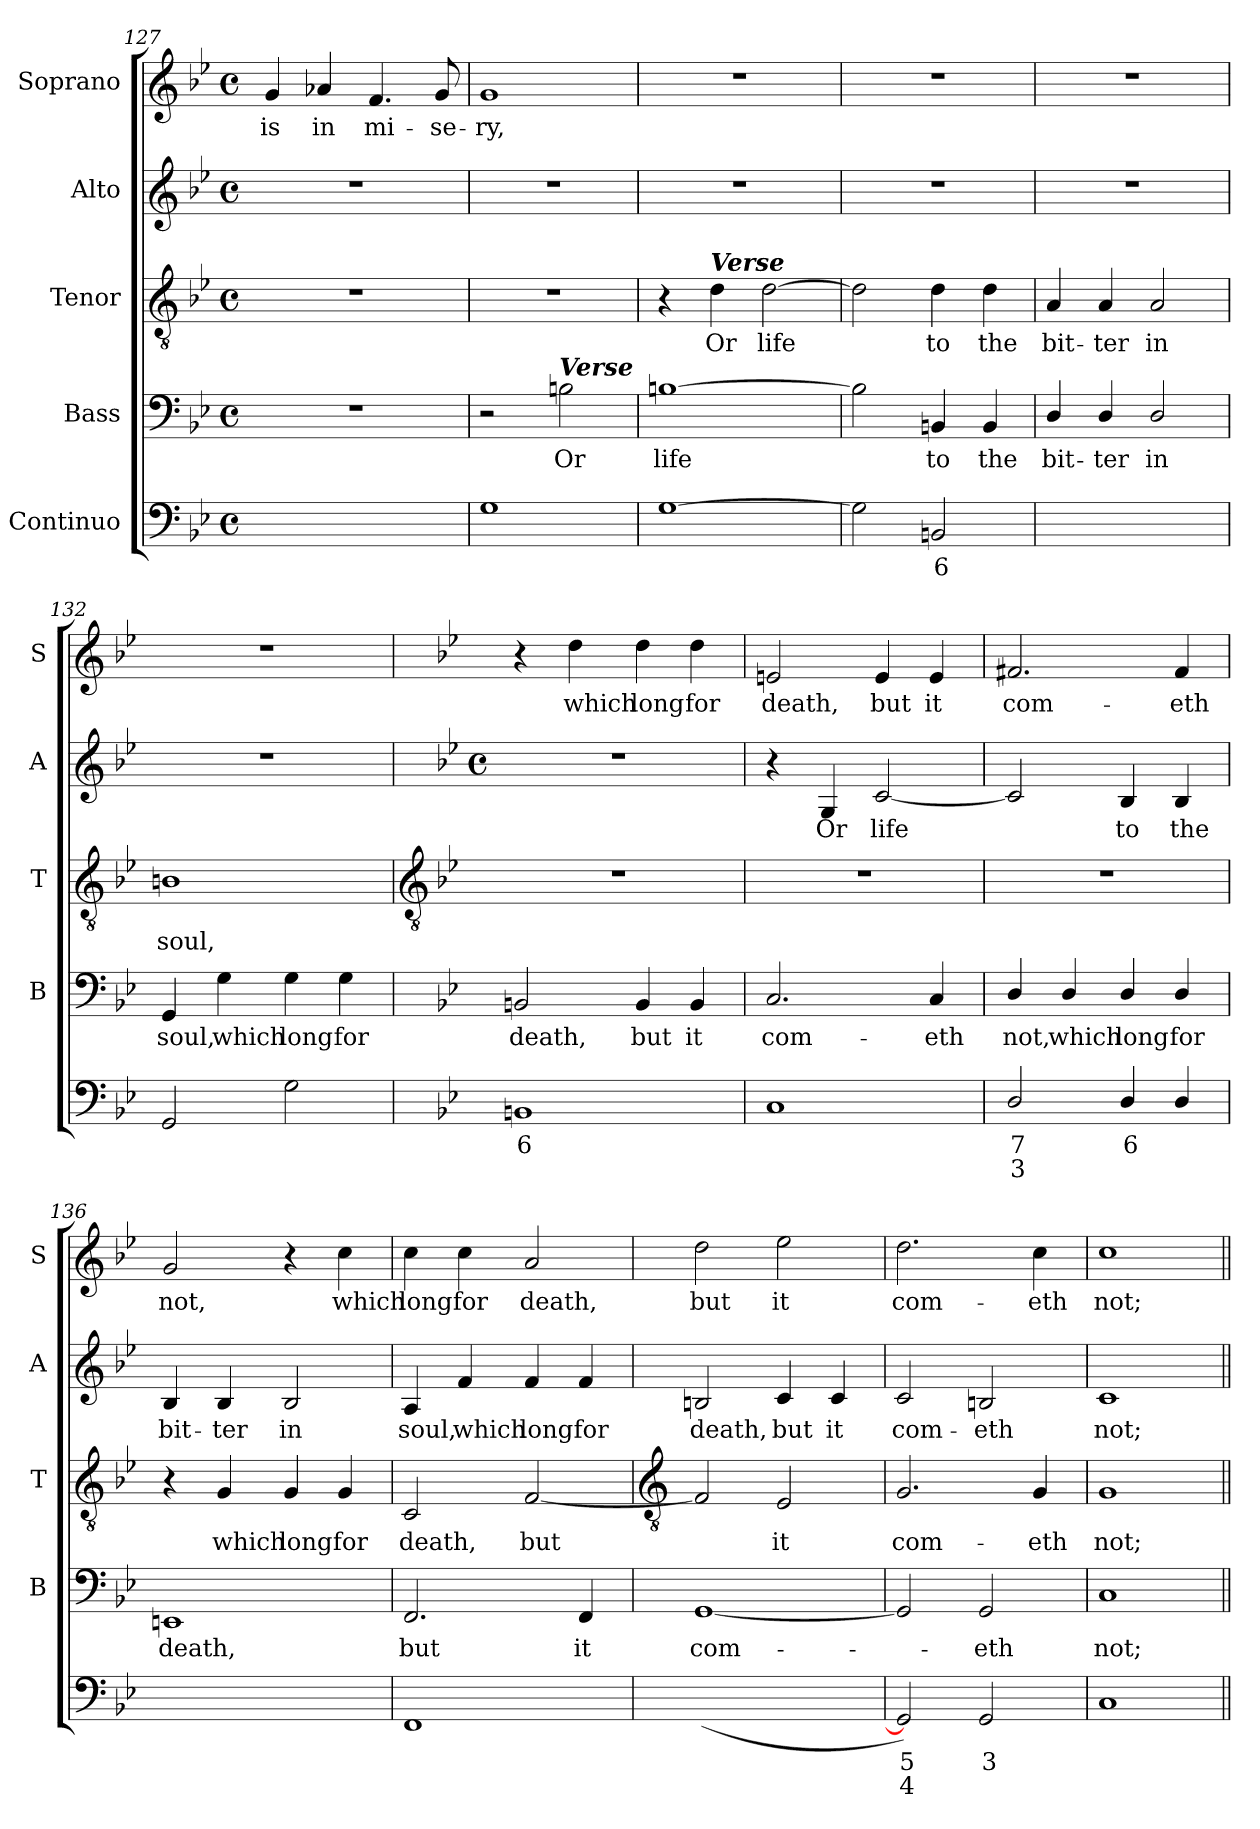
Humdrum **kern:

**kern	**text	**text	**kern	**text	**kern	**text	**kern	**text	**kern	**text
*part5	*part5	*part5	*part4	*part4	*part3	*part3	*part2	*part2	*part1	*part1
*staff5	*staff5	*staff5	*staff4	*staff4	*staff3	*staff3	*staff2	*staff2	*staff1	*staff1
*I"Continuo	*	*	*I"Bass	*	*I"Tenor	*	*I"Alto	*	*I"Soprano	*
*	*	*	*I'B	*	*I'T	*	*I'A	*	*I'S	*
*clefF4	*	*	*clefF4	*	*clefGv2	*	*clefG2	*	*clefG2	*
*k[b-e-]	*	*	*k[b-e-]	*	*k[b-e-]	*	*k[b-e-]	*	*k[b-e-]	*
*B-:	*	*	*B-:	*	*B-:	*	*B-:	*	*B-:	*
*M4/4	*	*	*M4/4	*	*M4/4	*	*M4/4	*	*M4/4	*
*met(c)	*	*	*met(c)	*	*met(c)	*	*met(c)	*	*met(c)	*
=127	=127	=127	=127	=127	=127	=127	=127	=127	=127	=127
!	!LO:LY:b	!	!	!	!	!	!	!	!	!LO:LY:b
[2A-Xyy	7	.	1r	.	1r	.	1r	.	4g	is
!	!	!	!	!	!	!	!	!	!	!LO:LY:b
.	.	.	.	.	.	.	.	.	4a-X	in
!	!LO:LY:b	!	!	!	!	!	!	!	!	!LO:LY:b
2A-yy]	6	.	.	.	.	.	.	.	4.f	mi-
!	!	!	!	!	!	!	!	!	!	!LO:LY:b
.	.	.	.	.	.	.	.	.	8g	-se-
=128	=128	=128	=128	=128	=128	=128	=128	=128	=128	=128
!	!	!	!	!	!	!	!	!	!	!LO:LY:b
1G	.	.	2r	.	1r	.	1r	.	1g	-ry,
!	!	!	!LO:TX:a:Bi:t=Verse	!	!	!	!	!	!	!
!	!	!	!	!LO:LY:b	!	!	!	!	!	!
.	.	.	2Bn	Or	.	.	.	.	.	.
=129	=129	=129	=129	=129	=129	=129	=129	=129	=129	=129
!	!	!	!	!LO:LY:b	!	!	!	!	!	!
[1G	.	.	[1Bn	life	4r	.	1r	.	1r	.
!	!	!	!	!	!LO:TX:a:Bi:t=Verse	!	!	!	!	!
!	!	!	!	!	!	!LO:LY:b	!	!	!	!
.	.	.	.	.	4d	Or	.	.	.	.
!	!	!	!	!	!	!LO:LY:b	!	!	!	!
.	.	.	.	.	[2d	life	.	.	.	.
=130	=130	=130	=130	=130	=130	=130	=130	=130	=130	=130
2G]	.	.	2B]	.	2d]	.	1r	.	1r	.
!	!LO:LY:b	!	!	!LO:LY:b	!	!LO:LY:b	!	!	!	!
2BBn	6	.	4BBn	to	4d	to	.	.	.	.
!	!	!	!	!LO:LY:b	!	!LO:LY:b	!	!	!	!
.	.	.	4BB	the	4d	the	.	.	.	.
=131	=131	=131	=131	=131	=131	=131	=131	=131	=131	=131
!	!LO:LY:b	!	!	!LO:LY:b	!	!LO:LY:b	!	!	!	!
[2Dyy	4	.	4D/	bit-	4A	bit-	1r	.	1r	.
!	!	!	!	!LO:LY:b	!	!LO:LY:b	!	!	!	!
.	.	.	4D/	-ter	4A	-ter	.	.	.	.
!	!LO:LY:b	!	!	!LO:LY:b	!	!LO:LY:b	!	!	!	!
2Dyy]	3	.	2D/	in	2A	in	.	.	.	.
=132	=132	=132	=132	=132	=132	=132	=132	=132	=132	=132
!	!	!	!	!LO:LY:b	!	!LO:LY:b	!	!	!	!
2GG	.	.	4GG	soul,	1Bn	soul,	1r	.	1r	.
!	!	!	!	!LO:LY:b	!	!	!	!	!	!
.	.	.	4G	which	.	.	.	.	.	.
!	!	!	!	!LO:LY:b	!	!	!	!	!	!
2G	.	.	4G	long	.	.	.	.	.	.
!	!	!	!	!LO:LY:b	!	!	!	!	!	!
.	.	.	4G	for	.	.	.	.	.	.
!!LO:LB:g=z
=133	=133	=133	=133	=133	=133	=133	=133	=133	=133	=133
*	*	*	*	*	*clefGv2	*	*	*	*	*
*	*	*	*	*	*	*	*k[b-e-]	*	*	*
*	*	*	*	*	*	*	*B-:	*	*	*
*	*	*	*	*	*	*	*M4/4	*	*	*
*	*	*	*	*	*	*	*met(c)	*	*	*
!	!LO:LY:b	!	!	!LO:LY:b	!	!	!	!	!	!
1BBn	6	.	2BBn	death,	1r	.	1r	.	4r	.
!	!	!	!	!	!	!	!	!	!	!LO:LY:b
.	.	.	.	.	.	.	.	.	4dd	which
!	!	!	!	!LO:LY:b	!	!	!	!	!	!LO:LY:b
.	.	.	4BB	but	.	.	.	.	4dd	long
!	!	!	!	!LO:LY:b	!	!	!	!	!	!LO:LY:b
.	.	.	4BB	it	.	.	.	.	4dd	for
=134	=134	=134	=134	=134	=134	=134	=134	=134	=134	=134
!	!	!	!	!LO:LY:b	!	!	!	!	!	!LO:LY:b
1C	.	.	2.C	com-	1r	.	4r	.	2en	death,
!	!	!	!	!	!	!	!	!LO:LY:b	!	!
.	.	.	.	.	.	.	4G	Or	.	.
!	!	!	!	!	!	!	!	!LO:LY:b	!	!LO:LY:b
.	.	.	.	.	.	.	[2c	life	4e	but
!	!	!	!	!LO:LY:b	!	!	!	!	!	!LO:LY:b
.	.	.	4C	-eth	.	.	.	.	4e	it
=135	=135	=135	=135	=135	=135	=135	=135	=135	=135	=135
!	!LO:LY:b	!LO:LY:b	!	!LO:LY:b	!	!	!	!	!	!LO:LY:b
2D/	7	3	4D/	not,	1r	.	2c]	.	2.f#X	com-
!	!	!	!	!LO:LY:b	!	!	!	!	!	!
.	.	.	4D/	which	.	.	.	.	.	.
!	!LO:LY:b	!	!	!LO:LY:b	!	!	!	!LO:LY:b	!	!
4D/	6	.	4D/	long	.	.	4B-	to	.	.
!	!	!	!	!LO:LY:b	!	!	!	!LO:LY:b	!	!LO:LY:b
4D/	.	.	4D/	for	.	.	4B-	the	4f#	-eth
=136	=136	=136	=136	=136	=136	=136	=136	=136	=136	=136
!	!LO:LY:b	!	!	!LO:LY:b	!	!	!	!LO:LY:b	!	!LO:LY:b
[2EEnyy	5	.	1EEn	death,	4r	.	4B-	bit-	2g	not,
!	!	!	!	!	!	!LO:LY:b	!	!LO:LY:b	!	!
.	.	.	.	.	4G	which	4B-	-ter	.	.
!	!LO:LY:b	!LO:LY:b	!	!	!	!LO:LY:b	!	!LO:LY:b	!	!
2EEyy]	6	5	.	.	4G	long	2B-	in	4r	.
!	!	!	!	!	!	!LO:LY:b	!	!	!	!LO:LY:b
.	.	.	.	.	4G	for	.	.	4cc	which
=137	=137	=137	=137	=137	=137	=137	=137	=137	=137	=137
!	!	!	!	!LO:LY:b	!	!LO:LY:b	!	!LO:LY:b	!	!LO:LY:b
1FF	.	.	2.FF	but	2C	death,	4A	soul,	4cc	long
!	!	!	!	!	!	!	!	!LO:LY:b	!	!LO:LY:b
.	.	.	.	.	.	.	4f	which	4cc	for
!	!	!	!	!	!	!LO:LY:b	!	!LO:LY:b	!	!LO:LY:b
.	.	.	.	.	[2F	but	4f	long	2a	death,
!	!	!	!	!LO:LY:b	!	!	!	!LO:LY:b	!	!
.	.	.	4FF	it	.	.	4f	for	.	.
!!LO:LB:g=z
=138	=138	=138	=138	=138	=138	=138	=138	=138	=138	=138
*	*	*	*	*	*clefGv2	*	*	*	*	*
!	!LO:LY:b	!LO:LY:b	!	!LO:LY:b	!	!	!	!LO:LY:b	!	!LO:LY:b
(>[2GG\yy	7	3	[1GG	com-	2F]	.	2Bn	death,	2dd	but
!	!LO:LY:b	!LO:LY:b	!	!	!	!LO:LY:b	!	!LO:LY:b	!	!LO:LY:b
2GG\yy_	6	4	.	.	2E-	it	4c	but	2ee-	it
!	!	!	!	!	!	!	!	!LO:LY:b	!	!
.	.	.	.	.	.	.	4c	it	.	.
=139	=139	=139	=139	=139	=139	=139	=139	=139	=139	=139
!	!LO:LY:b	!LO:LY:b	!	!	!	!LO:LY:b	!	!LO:LY:b	!	!LO:LY:b
2GG])	5	4	2GG]	.	2.G	com-	2c	com-	2.dd	com-
!	!LO:LY:b	!	!	!LO:LY:b	!	!	!	!LO:LY:b	!	!
2GG	3	.	2GG	eth	.	.	2Bn	-eth	.	.
!	!	!	!	!	!	!LO:LY:b	!	!	!	!LO:LY:b
.	.	.	.	.	4G	-eth	.	.	4cc	-eth
=140	=140	=140	=140	=140	=140	=140	=140	=140	=140	=140
!	!	!	!	!LO:LY:b	!	!LO:LY:b	!	!LO:LY:b	!	!LO:LY:b
1C	.	.	1C	not;	1G	not;	1c	not;	1cc	not;
=||	=||	=||	=||	=||	=||	=||	=||	=||	=||	=||
*-	*-	*-	*-	*-	*-	*-	*-	*-	*-	*-
